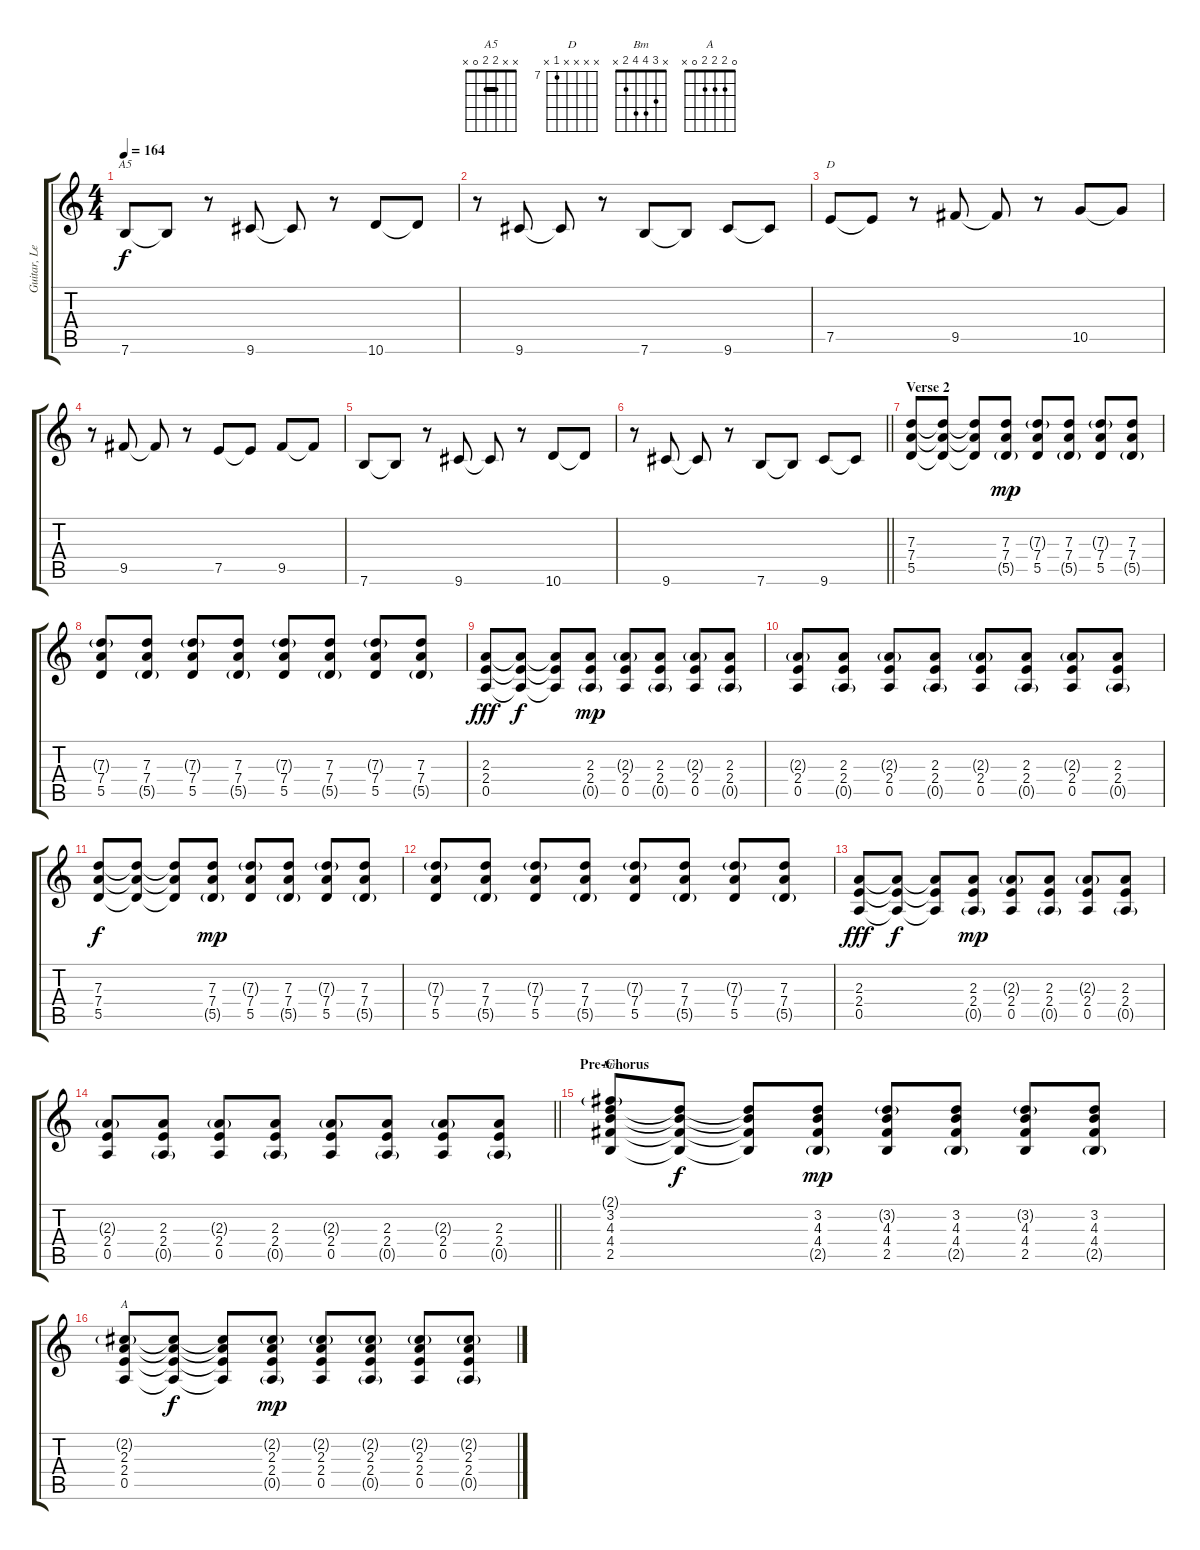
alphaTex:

\track ("Guitar, Lead" "Guitar, Le") {instrument overdrivenguitar}
\staff {score tabs}
\tuning (E4 B3 G3 D3 A2 E2) {hide}
\chord ("A5" x x 2 2 0 x) {barre 2}
\chord ("D" x x x x 7 x) {firstfret 7}
\chord ("Bm" x 3 4 4 2 x)
\chord ("A" 0 2 2 2 0 x)
\ts (4 4)
\tempo 164
\clef g2
\ks c
7.6.8{ch "A5" dy f} 7.6{t}.8 r.8 9.6.8 9.6{t}.8 r.8 10.6.8 10.6{t}.8 |
r.8 9.6.8 9.6{t}.8 r.8 7.6.8 7.6{t}.8 9.6.8 9.6{t}.8 |
7.5.8{ch "D"} 7.5{t}.8 r.8 9.5.8 9.5{t}.8 r.8 10.5.8 10.5{t}.8 |
r.8 9.5.8 9.5{t}.8 r.8 7.5.8 7.5{t}.8 9.5.8 9.5{t}.8 |
7.6.8 7.6{t}.8 r.8 9.6.8 9.6{t}.8 r.8 10.6.8 10.6{t}.8 |
\barLineRight lightlight
r.8 9.6.8 9.6{t}.8 r.8 7.6.8 7.6{t}.8 9.6.8 9.6{t}.8 |
\section ("" "Verse 2")
(7.3 7.4 5.5).8 (7.3{t} 7.4{t} 5.5{t}).8 (7.3{t} 7.4{t} 5.5{t}).8 (7.3 7.4 5.5{g}).8{dy mp} (7.3{g} 7.4 5.5).8 (7.3 7.4 5.5{g}).8 (7.3{g} 7.4 5.5).8 (7.3 7.4 5.5{g}).8 |
(7.3{g} 7.4 5.5).8 (7.3 7.4 5.5{g}).8 (7.3{g} 7.4 5.5).8 (7.3 7.4 5.5{g}).8 (7.3{g} 7.4 5.5).8 (7.3 7.4 5.5{g}).8 (7.3{g} 7.4 5.5).8 (7.3 7.4 5.5{g}).8 |
(2.3 2.4 0.5).8{dy fff} (2.3{t} 2.4{t} 0.5{t}).8{dy f} (2.3{t} 2.4{t} 0.5{t}).8 (2.3 2.4 0.5{g}).8{dy mp} (2.3{g} 2.4 0.5).8 (2.3 2.4 0.5{g}).8 (2.3{g} 2.4 0.5).8 (2.3 2.4 0.5{g}).8 |
(2.3{g} 2.4 0.5).8 (2.3 2.4 0.5{g}).8 (2.3{g} 2.4 0.5).8 (2.3 2.4 0.5{g}).8 (2.3{g} 2.4 0.5).8 (2.3 2.4 0.5{g}).8 (2.3{g} 2.4 0.5).8 (2.3 2.4 0.5{g}).8 |
(7.3 7.4 5.5).8{dy f} (7.3{t} 7.4{t} 5.5{t}).8 (7.3{t} 7.4{t} 5.5{t}).8 (7.3 7.4 5.5{g}).8{dy mp} (7.3{g} 7.4 5.5).8 (7.3 7.4 5.5{g}).8 (7.3{g} 7.4 5.5).8 (7.3 7.4 5.5{g}).8 |
(7.3{g} 7.4 5.5).8 (7.3 7.4 5.5{g}).8 (7.3{g} 7.4 5.5).8 (7.3 7.4 5.5{g}).8 (7.3{g} 7.4 5.5).8 (7.3 7.4 5.5{g}).8 (7.3{g} 7.4 5.5).8 (7.3 7.4 5.5{g}).8 |
(2.3 2.4 0.5).8{dy fff} (2.3{t} 2.4{t} 0.5{t}).8{dy f} (2.3{t} 2.4{t} 0.5{t}).8 (2.3 2.4 0.5{g}).8{dy mp} (2.3{g} 2.4 0.5).8 (2.3 2.4 0.5{g}).8 (2.3{g} 2.4 0.5).8 (2.3 2.4 0.5{g}).8 |
\barLineRight lightlight
(2.3{g} 2.4 0.5).8 (2.3 2.4 0.5{g}).8 (2.3{g} 2.4 0.5).8 (2.3 2.4 0.5{g}).8 (2.3{g} 2.4 0.5).8 (2.3 2.4 0.5{g}).8 (2.3{g} 2.4 0.5).8 (2.3 2.4 0.5{g}).8 |
\section ("" "Pre-Chorus")
(2.1{g} 3.2 4.3 4.4 2.5).8{ch "Bm"} (3.2{t} 4.3{t} 4.4{t} 2.5{t}).8{dy f} (3.2{t} 4.3{t} 4.4{t} 2.5{t}).8 (3.2 4.3 4.4 2.5{g}).8{dy mp} (3.2{g} 4.3 4.4 2.5).8 (3.2 4.3 4.4 2.5{g}).8 (3.2{g} 4.3 4.4 2.5).8 (3.2 4.3 4.4 2.5{g}).8 |
(2.2{g} 2.3 2.4 0.5).8{ch "A"} (2.2{t} 2.3{t} 2.4{t} 0.5{t}).8{dy f} (2.2{t} 2.3{t} 2.4{t} 0.5{t}).8 (2.2{g} 2.3 2.4 0.5{g}).8{dy mp} (2.2{g} 2.3 2.4 0.5).8 (2.2{g} 2.3 2.4 0.5{g}).8 (2.2{g} 2.3 2.4 0.5).8 (2.2{g} 2.3 2.4 0.5{g}).8
